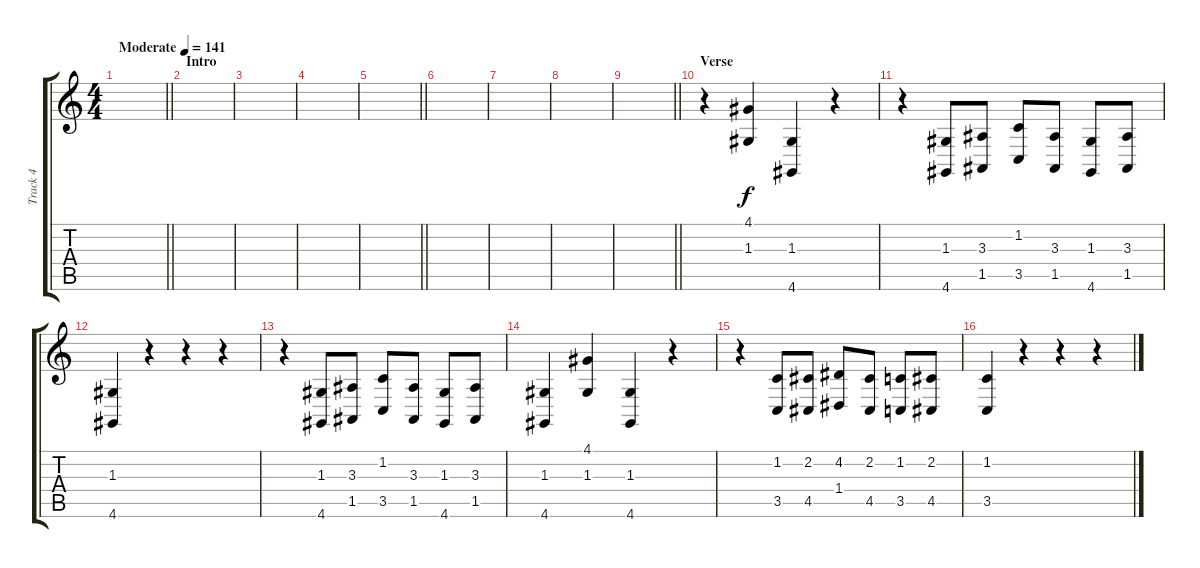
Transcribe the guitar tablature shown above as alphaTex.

\track ("Track 4" "Track 4") {instrument lead8bassandlead}
\staff {score tabs}
\tuning (E4 B3 G3 D3 A2 E2) {hide}
\ts (4 4)
\tempo (141 "Moderate")
\clef g2
\barLineRight lightlight
\ks c
|
\section ("" "Intro")
|
|
|
\barLineRight lightlight
|
|
|
|
\barLineRight lightlight
|
\section ("" "Verse ")
r.4 (4.1 1.3).4 (1.3 4.6).4 r.4 |
r.4 (1.3 4.6).8 (3.3 1.5).8 (1.2 3.5).8 (3.3 1.5).8 (1.3 4.6).8 (3.3 1.5).8 |
(1.3 4.6).4 r.4 r.4 r.4 |
r.4 (1.3 4.6).8 (3.3 1.5).8 (1.2 3.5).8 (3.3 1.5).8 (1.3 4.6).8 (3.3 1.5).8 |
(1.3 4.6).4 (4.1 1.3).4 (1.3 4.6).4 r.4 |
r.4 (1.2 3.5).8 (2.2 4.5).8 (4.2 1.4).8 (2.2 4.5).8 (1.2 3.5).8 (2.2 4.5).8 |
(1.2 3.5).4 r.4 r.4 r.4
